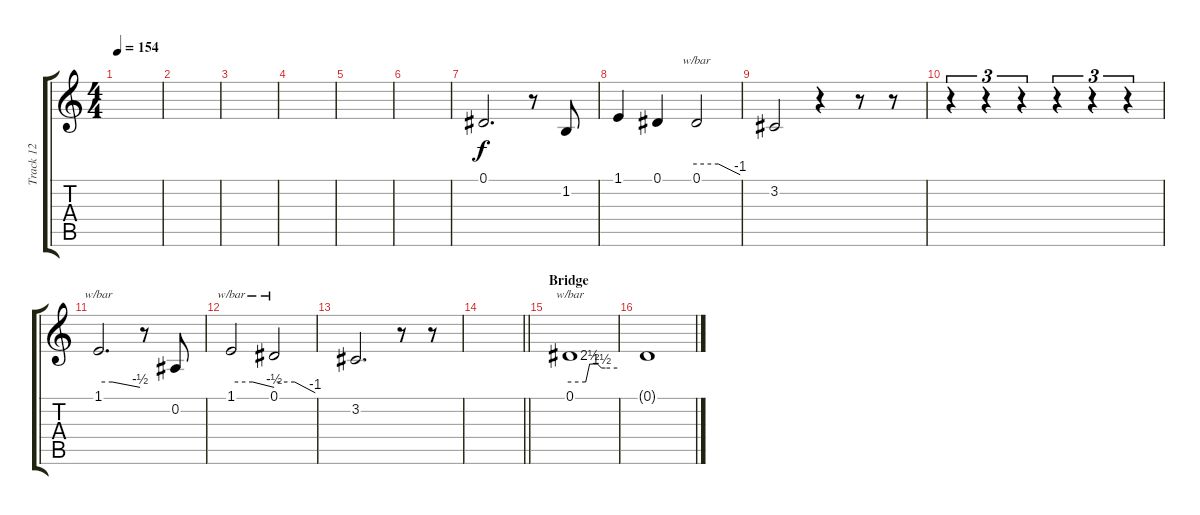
\track ("Track 12" "Track 12") {instrument lead2sawtooth}
\staff {score tabs}
\tuning (Eb4 Bb3 Gb3 Db3 Ab2 Eb2) {hide}
\ts (4 4)
\tempo 154
\clef g2
\ks c
|
|
|
|
|
|
0.1.2{d} r.8 1.2.8 |
1.1.4 0.1.4 0.1.2{tbe (custom default 0 0 30 0 60 -4)} |
3.2.2 r.4 r.8 r.8 |
r.4{tu (3 2)} r.4{tu (3 2)} r.4{tu (3 2)} r.4{tu (3 2)} r.4{tu (3 2)} r.4{tu (3 2)} |
1.1.2{d tbe (custom default 0 0 20 0 60 -2)} r.8 0.2.8 |
1.1.2{tbe (custom default 0 0 30 0 60 -2)} 0.1.2{tbe (custom default 0 0 30 0 60 -4)} |
3.2.2{d} r.8 r.8 |
\barLineRight lightlight
|
\section ("" "Bridge")
0.1.1{tbe (custom default 0 0 20 0 25 10 30 10 35 10 40 6 45 6 60 6)} |
0.1{t}.1
